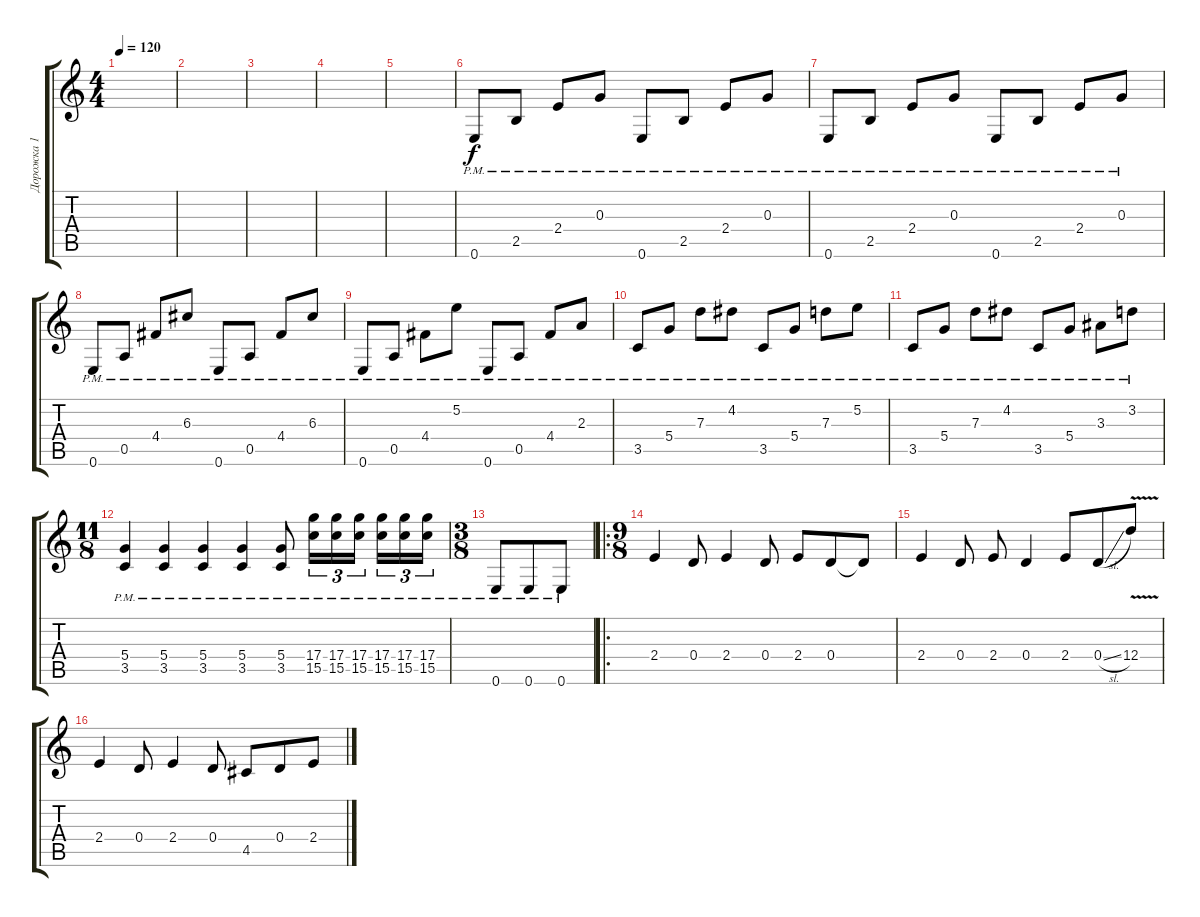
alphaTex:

\track ("Дорожка 1" "Дорожка 1") {instrument acousticguitarnylon}
\staff {score tabs}
\tuning (E4 B3 G3 D3 A2 E2) {hide}
\ts (4 4)
\tempo 120
\clef g2
\ks c
|
|
|
|
|
0.6{pm}.8{volume 2 instrument distortionguitar} 2.5{pm}.8 2.4{pm}.8 0.3{pm}.8 0.6{pm}.8 2.5{pm}.8 2.4{pm}.8 0.3{pm}.8 |
0.6{pm}.8 2.5{pm}.8 2.4{pm}.8 0.3{pm}.8 0.6{pm}.8 2.5{pm}.8 2.4{pm}.8 0.3{pm}.8 |
0.6{pm}.8 0.5{pm}.8 4.4{pm}.8 6.3{pm}.8 0.6{pm}.8 0.5{pm}.8 4.4{pm}.8 6.3{pm}.8 |
0.6{pm}.8 0.5{pm}.8 4.4{pm}.8 5.2{pm}.8 0.6{pm}.8 0.5{pm}.8 4.4{pm}.8 2.3{pm}.8 |
3.5{pm}.8 5.4{pm}.8 7.3{pm}.8 4.2{pm}.8 3.5{pm}.8 5.4{pm}.8 7.3{pm}.8 5.2{pm}.8 |
3.5{pm}.8 5.4{pm}.8 7.3{pm}.8 4.2{pm}.8 3.5{pm}.8 5.4{pm}.8 3.3{pm}.8 3.2{pm}.8 |
\ts (11 8)
(5.4{pm} 3.5{pm}).4 (5.4{pm} 3.5{pm}).4 (5.4{pm} 3.5{pm}).4 (5.4{pm} 3.5{pm}).4 (5.4{pm} 3.5{pm}).8 (17.4{pm} 15.5{pm}).16{tu (3 2)} (17.4{pm} 15.5{pm}).16{tu (3 2)} (17.4{pm} 15.5{pm}).16{tu (3 2)} (17.4{pm} 15.5{pm}).16{tu (3 2)} (17.4{pm} 15.5{pm}).16{tu (3 2)} (17.4{pm} 15.5{pm}).16{tu (3 2)} |
\ts (3 8)
0.6{pm}.8 0.6{pm}.8 0.6{pm}.8 |
\ro
\ts (9 8)
2.4.4{volume 6 instrument electricguitarclean} 0.4.8 2.4.4 0.4.8 2.4.8 0.4.8 0.4{t}.8 |
2.4.4 0.4.8 2.4.8 0.4.4 2.4.8 0.4{sl}.8 12.4{v}.8 |
2.4.4 0.4.8 2.4.4 0.4.8 4.5.8 0.4.8 2.4.8
